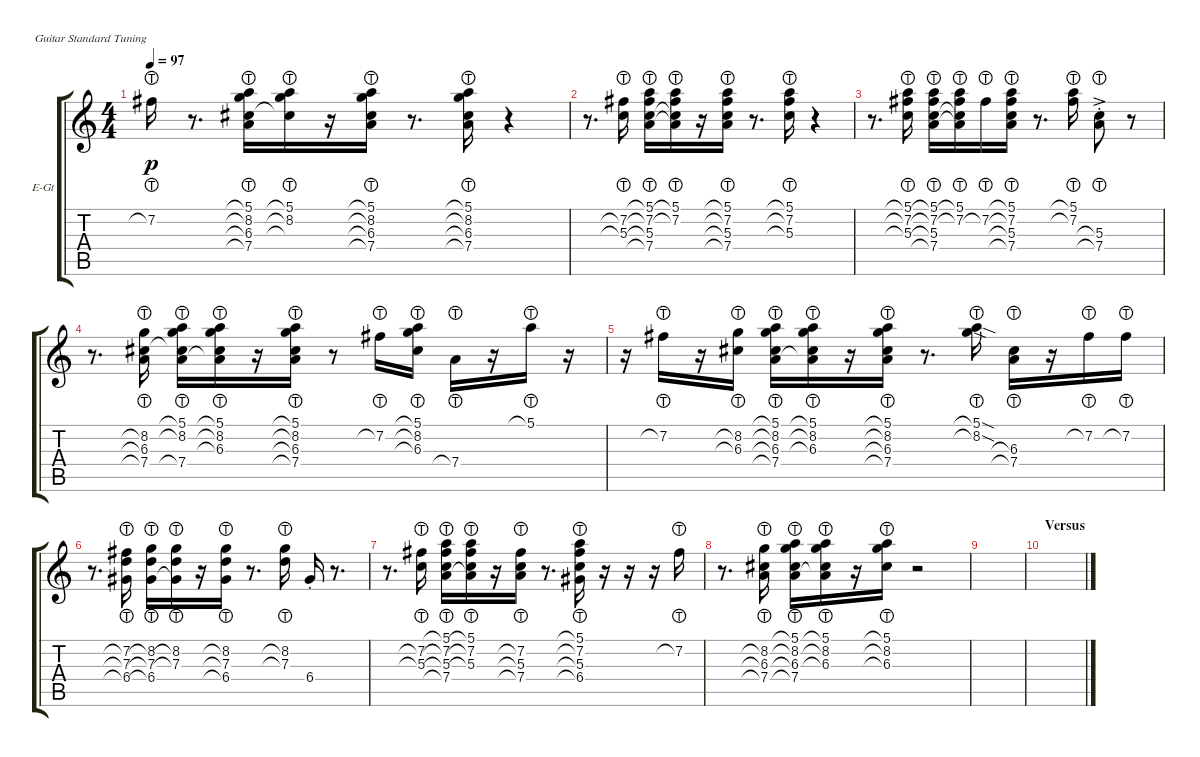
\bracketExtendMode groupsimilarinstruments
\firstSystemTrackNameOrientation horizontal
\otherSystemsTrackNameOrientation horizontal
\track ("Rythm Guitar" "E-Gt") {instrument electricguitarclean}
\staff {score tabs}
\tuning (E4 B3 G3 D3 A2 E2)
\ts (4 4)
\tempo 97
\clef g2
\ks c
7.2{lht}.16{dy p} r.8{d} (7.4{lht} 8.2{lht} 5.1{lht} 6.3{lht}).16 (5.1{lht} 8.2{lht} 6.3{lht t}).16 r.16 (7.4{lht} 8.2{lht} 5.1{lht} 6.3{lht}).16 r.8{d} (7.4{lht} 8.2{lht} 5.1{lht} 6.3{lht}).16 r.4 |
r.8{d} (7.2{lht} 5.3{lht}).16 (5.3{lht} 7.4{lht} 7.2{lht} 5.1{lht}).16 (7.4{t} 5.3{t} 7.2{lht} 5.1{lht}).16 r.16 (7.4{lht} 5.3{lht} 7.2{lht} 5.1{lht}).16 r.8{d} (5.1{lht} 5.3{lht} 7.2{lht}).16 r.4 |
r.8{d} (7.2{lht} 5.3{lht} 5.1{lht}).16 (5.3{lht} 7.4{lht} 7.2{lht} 5.1{lht}).16 (7.4{t} 5.3{t} 7.2{lht} 5.1{lht}).16 7.2{lht}.16 (7.4{lht} 5.3{lht} 7.2{lht} 5.1{lht}).16 r.8{d} (5.1{lht} 7.2{lht}).16 (7.4{lht ac st} 5.3{lht ac st}).8 r.8 |
r.8{d} (6.3{lht} 7.4{lht} 8.2{lht}).16 (5.1{lht} 8.2{lht} 6.3{t} 7.4{lht}).16 (7.4{t} 6.3{lht} 8.2{lht} 5.1{lht}).16 r.16 (7.4{lht} 6.3{lht} 8.2{lht} 5.1{lht}).16 r.8 7.2{lht}.16 (6.3{lht} 5.1{lht} 8.2{lht}).16 7.4{lht}.16 r.16 5.1{lht}.16 r.16 |
\scale
0.588082 r.16 7.2{lht}.16 r.16 (8.2{lht} 6.3{lht}).16 (5.1{lht} 8.2{lht} 6.3{lht} 7.4{lht}).16 (7.4{t} 6.3{lht} 8.2{lht} 5.1{lht}).16 r.16 (7.4{lht} 6.3{lht} 8.2{lht} 5.1{lht}).16 r.8{d} (5.1{sod lht} 8.2{sod lht}).16 (6.3{lht} 7.4{lht}).16 r.16 7.2{lht}.16 7.2{lht}.16 |
\scale
0.410215 r.8{d} (7.2{lht} 6.4{lht} 7.3{lht}).16 (8.2{lht} 7.3{lht} 6.4{lht}).16 (8.2{lht} 7.3{lht} 6.4{t}).16 r.16 (8.2{lht} 7.3{lht} 6.4{lht}).16 r.8{d} (8.2{lht} 7.3{lht}).16 6.4{st}.16 r.8{d} |
r.8{d} (7.2{lht} 5.3{lht}).16 (7.2{lht} 5.1{lht} 5.3{lht} 7.4{lht}).16 (7.4{t} 5.3{lht} 7.2{lht} 5.1{lht}).16 r.16 (7.2{lht} 5.3{lht} 7.4{lht}).16 r.8{d} (6.4{lht} 5.3{lht} 7.2{lht} 5.1{lht}).16 r.16 r.16 r.16 7.2{lht}.16 |
r.8{d} (8.2{lht} 6.3{lht} 7.4{lht}).16 (8.2{lht} 5.1{lht} 7.4{lht} 6.3{lht}).16 (7.4{t} 8.2{lht} 5.1{lht} 6.3{lht}).16 r.16 (5.1{lht} 6.3{lht} 8.2{lht}).16 r.2 |
|
\section ("" "Versus")
